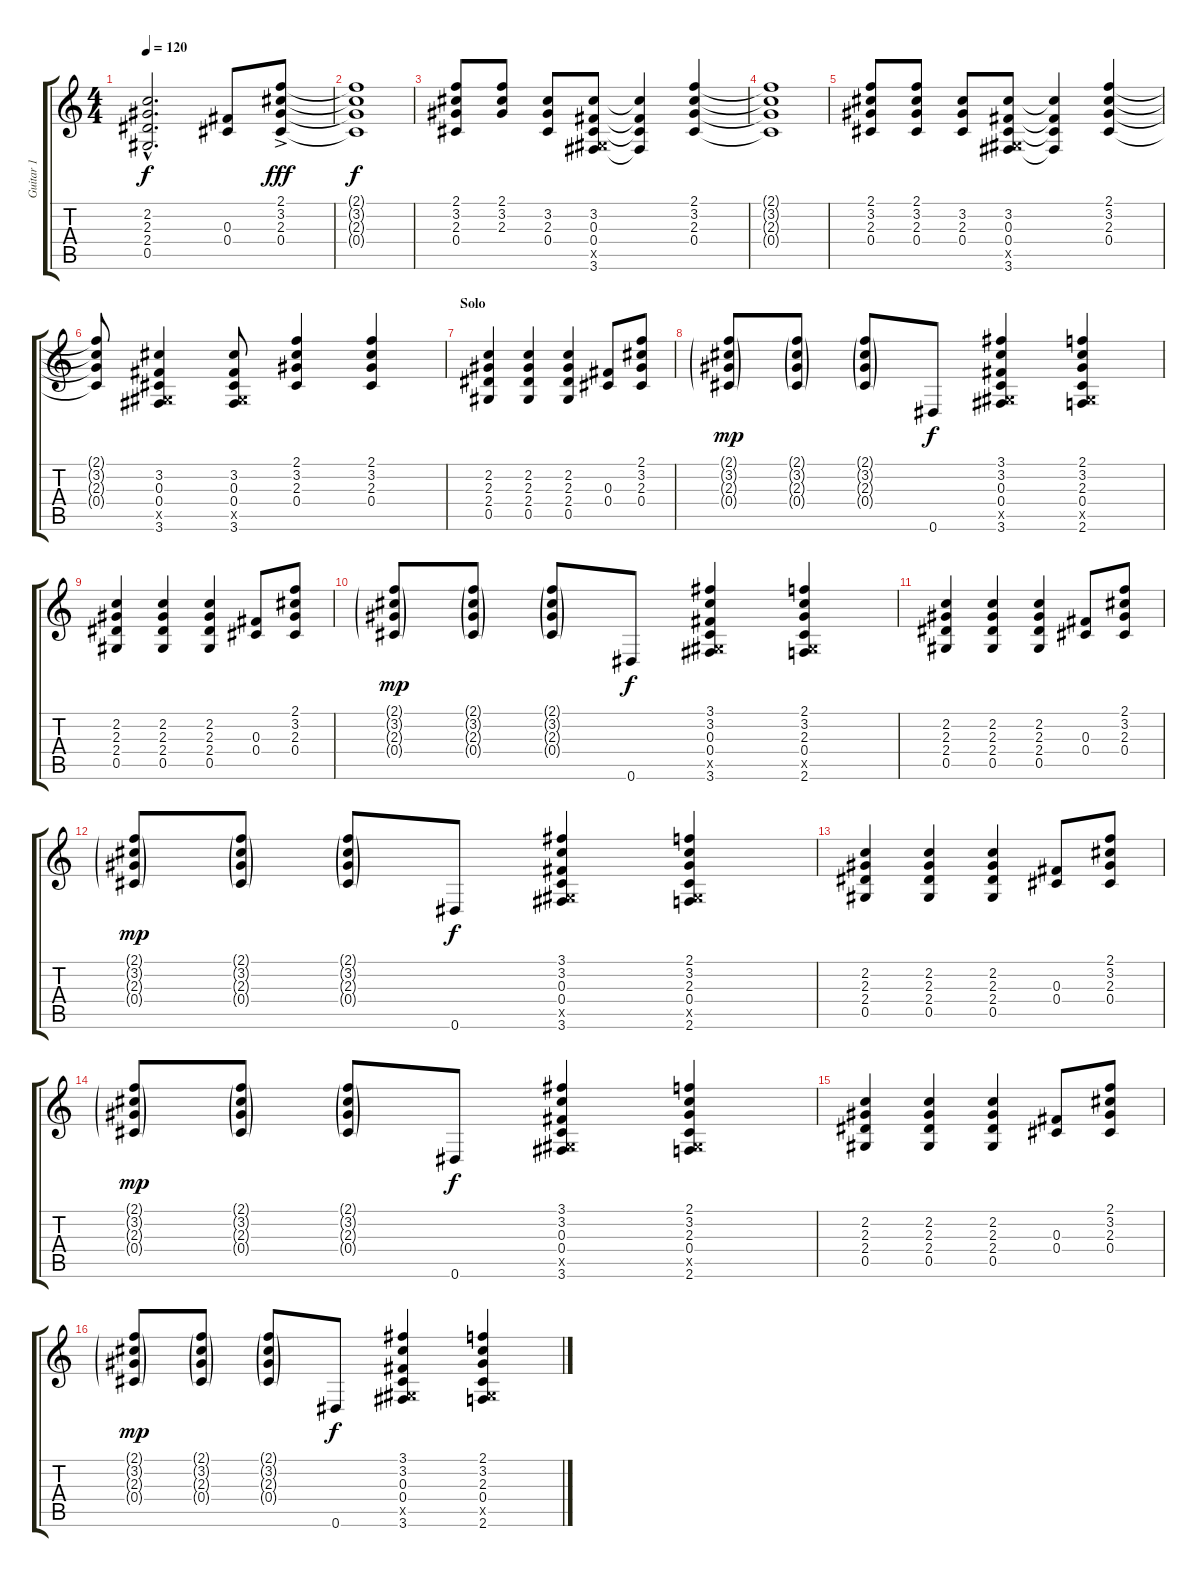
\track ("Guitar 1 " "Guitar 1 ") {instrument overdrivenguitar}
\staff {score tabs}
\tuning (Eb4 Bb3 Gb3 Db3 Ab2 Eb2) {hide}
\ts (4 4)
\tempo 120
\clef g2
\ks c
(2.2{hac} 2.3{hac} 2.4{hac} 0.5{hac}).2{d dy f} (0.3 0.4).8 (2.1{ac} 3.2{ac} 2.3{ac} 0.4{ac}).8{dy fff} |
(2.1{t} 3.2{t} 2.3{t} 0.4{t}).1{dy f} |
(2.1 3.2 2.3 0.4).8 (2.1 3.2 2.3).8 (3.2 2.3 0.4).8 (3.2 0.3 0.4 0.5{x} 3.6).8 (3.2{t} 0.3{t} 0.4{t} 3.6{t}).4 (2.1 3.2 2.3 0.4).4 |
(2.1{t} 3.2{t} 2.3{t} 0.4{t}).1 |
(2.1 3.2 2.3 0.4).8 (2.1 3.2 2.3 0.4).8 (3.2 2.3 0.4).8 (3.2 0.3 0.4 0.5{x} 3.6).8 (3.2{t} 0.3{t} 0.4{t} 3.6{t}).4 (2.1 3.2 2.3 0.4).4 |
(2.1{t} 3.2{t} 2.3{t} 0.4{t}).8 (3.2 0.3 0.4 0.5{x} 3.6).4 (3.2 0.3 0.4 0.5{x} 3.6).8 (2.1 3.2 2.3 0.4).4 (2.1 3.2 2.3 0.4).4 |
\section ("" "Solo")
(2.2 2.3 2.4 0.5).4{volume 10} (2.2 2.3 2.4 0.5).4 (2.2 2.3 2.4 0.5).4 (0.3 0.4).8 (2.1 3.2 2.3 0.4).8 |
(2.1{g} 3.2{g} 2.3{g} 0.4{g}).8{dy mp} (2.1{g} 3.2{g} 2.3{g} 0.4{g}).8 (2.1{g} 3.2{g} 2.3{g} 0.4{g}).8 0.6.8{dy f} (3.1 3.2 0.3 0.4 0.5{x} 3.6).4 (2.1 3.2 2.3 0.4 0.5{x} 2.6).4 |
(2.2 2.3 2.4 0.5).4{volume 10} (2.2 2.3 2.4 0.5).4 (2.2 2.3 2.4 0.5).4 (0.3 0.4).8 (2.1 3.2 2.3 0.4).8 |
(2.1{g} 3.2{g} 2.3{g} 0.4{g}).8{dy mp} (2.1{g} 3.2{g} 2.3{g} 0.4{g}).8 (2.1{g} 3.2{g} 2.3{g} 0.4{g}).8 0.6.8{dy f} (3.1 3.2 0.3 0.4 0.5{x} 3.6).4 (2.1 3.2 2.3 0.4 0.5{x} 2.6).4 |
(2.2 2.3 2.4 0.5).4{volume 10} (2.2 2.3 2.4 0.5).4 (2.2 2.3 2.4 0.5).4 (0.3 0.4).8 (2.1 3.2 2.3 0.4).8 |
(2.1{g} 3.2{g} 2.3{g} 0.4{g}).8{dy mp} (2.1{g} 3.2{g} 2.3{g} 0.4{g}).8 (2.1{g} 3.2{g} 2.3{g} 0.4{g}).8 0.6.8{dy f} (3.1 3.2 0.3 0.4 0.5{x} 3.6).4 (2.1 3.2 2.3 0.4 0.5{x} 2.6).4 |
(2.2 2.3 2.4 0.5).4{volume 10} (2.2 2.3 2.4 0.5).4 (2.2 2.3 2.4 0.5).4 (0.3 0.4).8 (2.1 3.2 2.3 0.4).8 |
(2.1{g} 3.2{g} 2.3{g} 0.4{g}).8{dy mp} (2.1{g} 3.2{g} 2.3{g} 0.4{g}).8 (2.1{g} 3.2{g} 2.3{g} 0.4{g}).8 0.6.8{dy f} (3.1 3.2 0.3 0.4 0.5{x} 3.6).4 (2.1 3.2 2.3 0.4 0.5{x} 2.6).4 |
(2.2 2.3 2.4 0.5).4{volume 10} (2.2 2.3 2.4 0.5).4 (2.2 2.3 2.4 0.5).4 (0.3 0.4).8 (2.1 3.2 2.3 0.4).8 |
(2.1{g} 3.2{g} 2.3{g} 0.4{g}).8{dy mp} (2.1{g} 3.2{g} 2.3{g} 0.4{g}).8 (2.1{g} 3.2{g} 2.3{g} 0.4{g}).8 0.6.8{dy f} (3.1 3.2 0.3 0.4 0.5{x} 3.6).4 (2.1 3.2 2.3 0.4 0.5{x} 2.6).4
